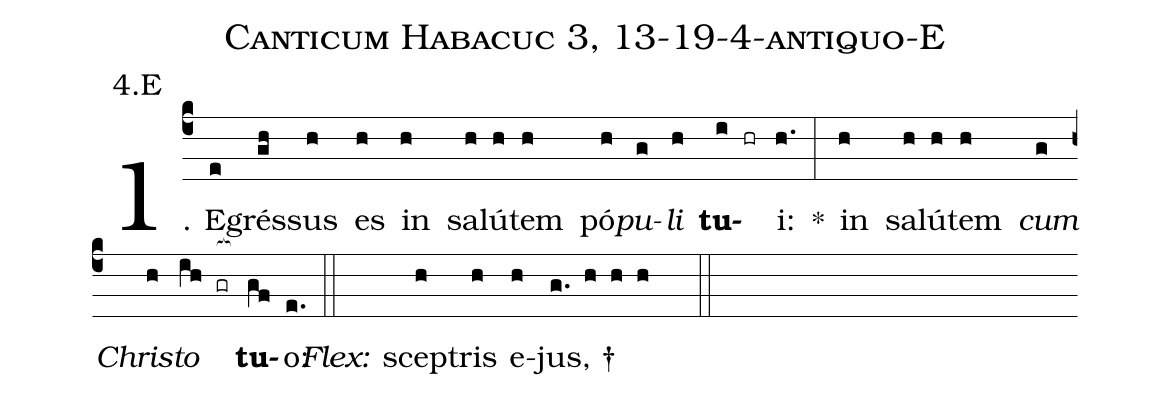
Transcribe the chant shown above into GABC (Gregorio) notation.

name: Canticum Habacuc 3, 13-19-4-antiquo-E;
annotation: 4.E;
%%
(c4)1. E(e)grés(gh)sus(h) es(h) in(h) sa(h)lú(h)tem(h) pó(h)<i>pu</i>(g)<i>li</i>(h) <b>tu</b>(i hr)i:(h.) *(:) in(h) sa(h)lú(h)tem(h) <i>cum</i>(g) <i>Chris</i>(h)<i>to</i>(ih gr[ocb:1{]) <b>tu</b>(gf[ocb:0}])o:(e.) (::)
<i>Flex:</i>()  scep(h)tris(h) e(h)jus, †(g. h h h  ::)
